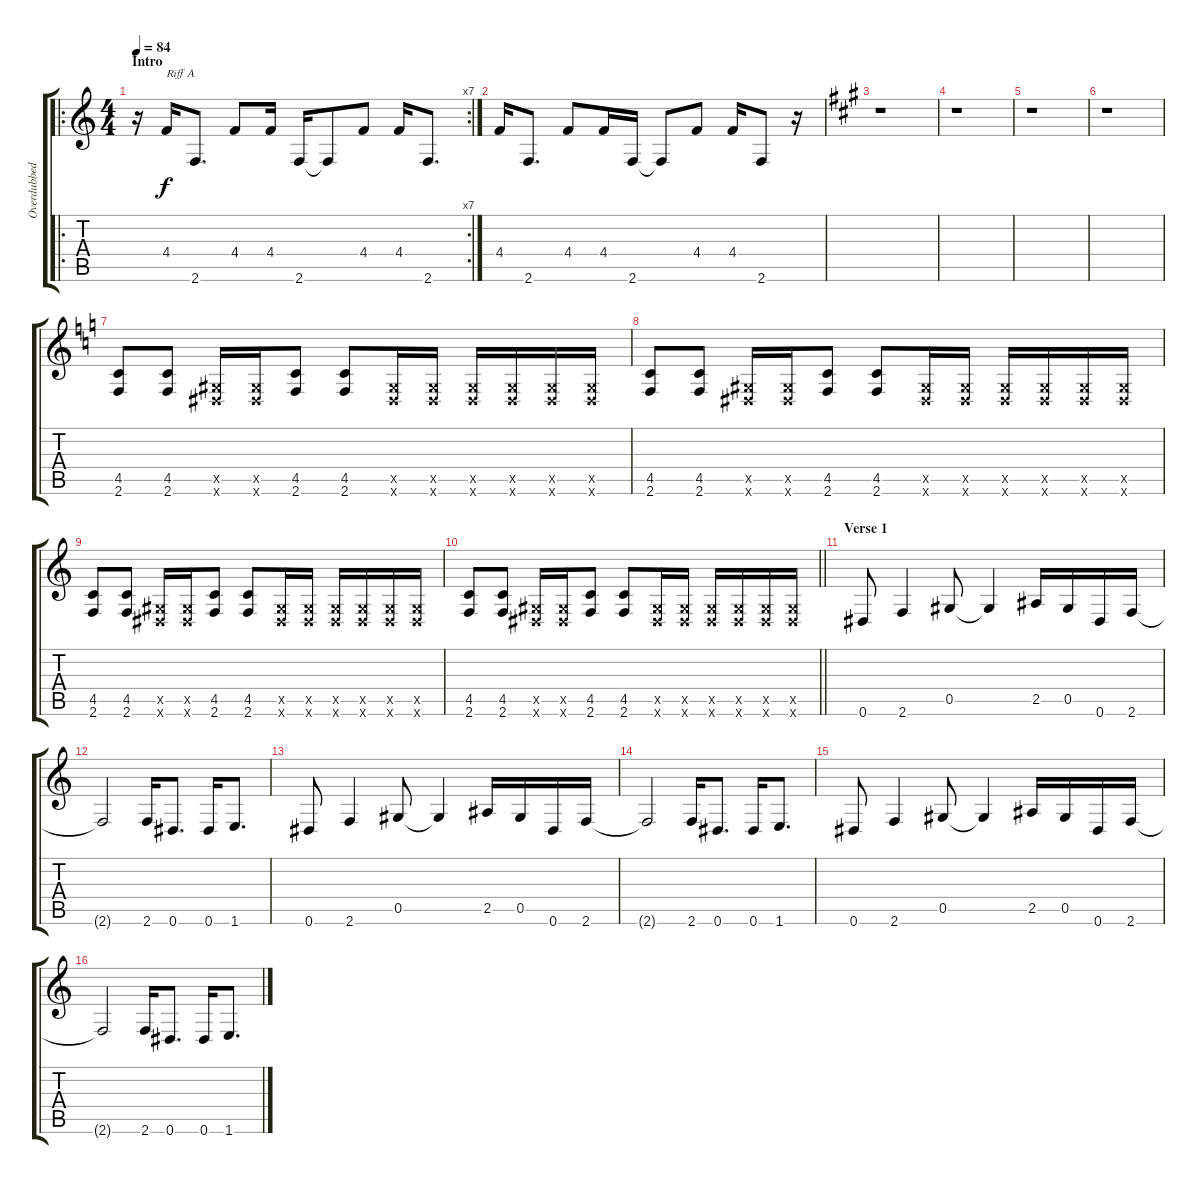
\track ("Overdubbed Guitar (Morello)" "Overdubbed") {instrument distortionguitar}
\staff {score tabs}
\tuning (Eb4 Bb3 Gb3 Db3 Ab2 Eb2) {hide}
\ro
\rc 7
\ts (4 4)
\section ("" "Intro")
\tempo 84
\clef g2
\ks c
r.16{dy f instrument distortionguitar} 4.4.16{txt "Riff A"} 2.6.8{d} 4.4.8 4.4.16 2.6.16 2.6{t}.8 4.4.8 4.4.16 2.6.8{d} |
4.4.16 2.6.8{d} 4.4.8 4.4.16 2.6.16 2.6{t}.8 4.4.8 4.4.16 2.6.8 r.16 |
\ks a
r.1 |
r.1 |
r.1 |
r.1 |
\ks c
(4.5 2.6).8 (4.5 2.6).8 (0.5{x} 0.6{x}).16 (0.5{x} 0.6{x}).16 (4.5 2.6).8 (4.5 2.6).8 (0.5{x} 0.6{x}).16 (0.5{x} 0.6{x}).16 (0.5{x} 0.6{x}).16 (0.5{x} 0.6{x}).16 (0.5{x} 0.6{x}).16 (0.5{x} 0.6{x}).16 |
(4.5 2.6).8 (4.5 2.6).8 (0.5{x} 0.6{x}).16 (0.5{x} 0.6{x}).16 (4.5 2.6).8 (4.5 2.6).8 (0.5{x} 0.6{x}).16 (0.5{x} 0.6{x}).16 (0.5{x} 0.6{x}).16 (0.5{x} 0.6{x}).16 (0.5{x} 0.6{x}).16 (0.5{x} 0.6{x}).16 |
(4.5 2.6).8 (4.5 2.6).8 (0.5{x} 0.6{x}).16 (0.5{x} 0.6{x}).16 (4.5 2.6).8 (4.5 2.6).8 (0.5{x} 0.6{x}).16 (0.5{x} 0.6{x}).16 (0.5{x} 0.6{x}).16 (0.5{x} 0.6{x}).16 (0.5{x} 0.6{x}).16 (0.5{x} 0.6{x}).16 |
\barLineRight lightlight
(4.5 2.6).8 (4.5 2.6).8 (0.5{x} 0.6{x}).16 (0.5{x} 0.6{x}).16 (4.5 2.6).8 (4.5 2.6).8 (0.5{x} 0.6{x}).16 (0.5{x} 0.6{x}).16 (0.5{x} 0.6{x}).16 (0.5{x} 0.6{x}).16 (0.5{x} 0.6{x}).16 (0.5{x} 0.6{x}).16 |
\section ("" "Verse 1")
0.6.8 2.6.4 0.5.8 0.5{t}.4 2.5.16 0.5.16 0.6.16 2.6.16 |
2.6{t}.2 2.6.16 0.6.8{d} 0.6.16 1.6.8{d} |
0.6.8 2.6.4 0.5.8 0.5{t}.4 2.5.16 0.5.16 0.6.16 2.6.16 |
2.6{t}.2 2.6.16 0.6.8{d} 0.6.16 1.6.8{d} |
0.6.8 2.6.4 0.5.8 0.5{t}.4 2.5.16 0.5.16 0.6.16 2.6.16 |
2.6{t}.2 2.6.16 0.6.8{d} 0.6.16 1.6.8{d}
